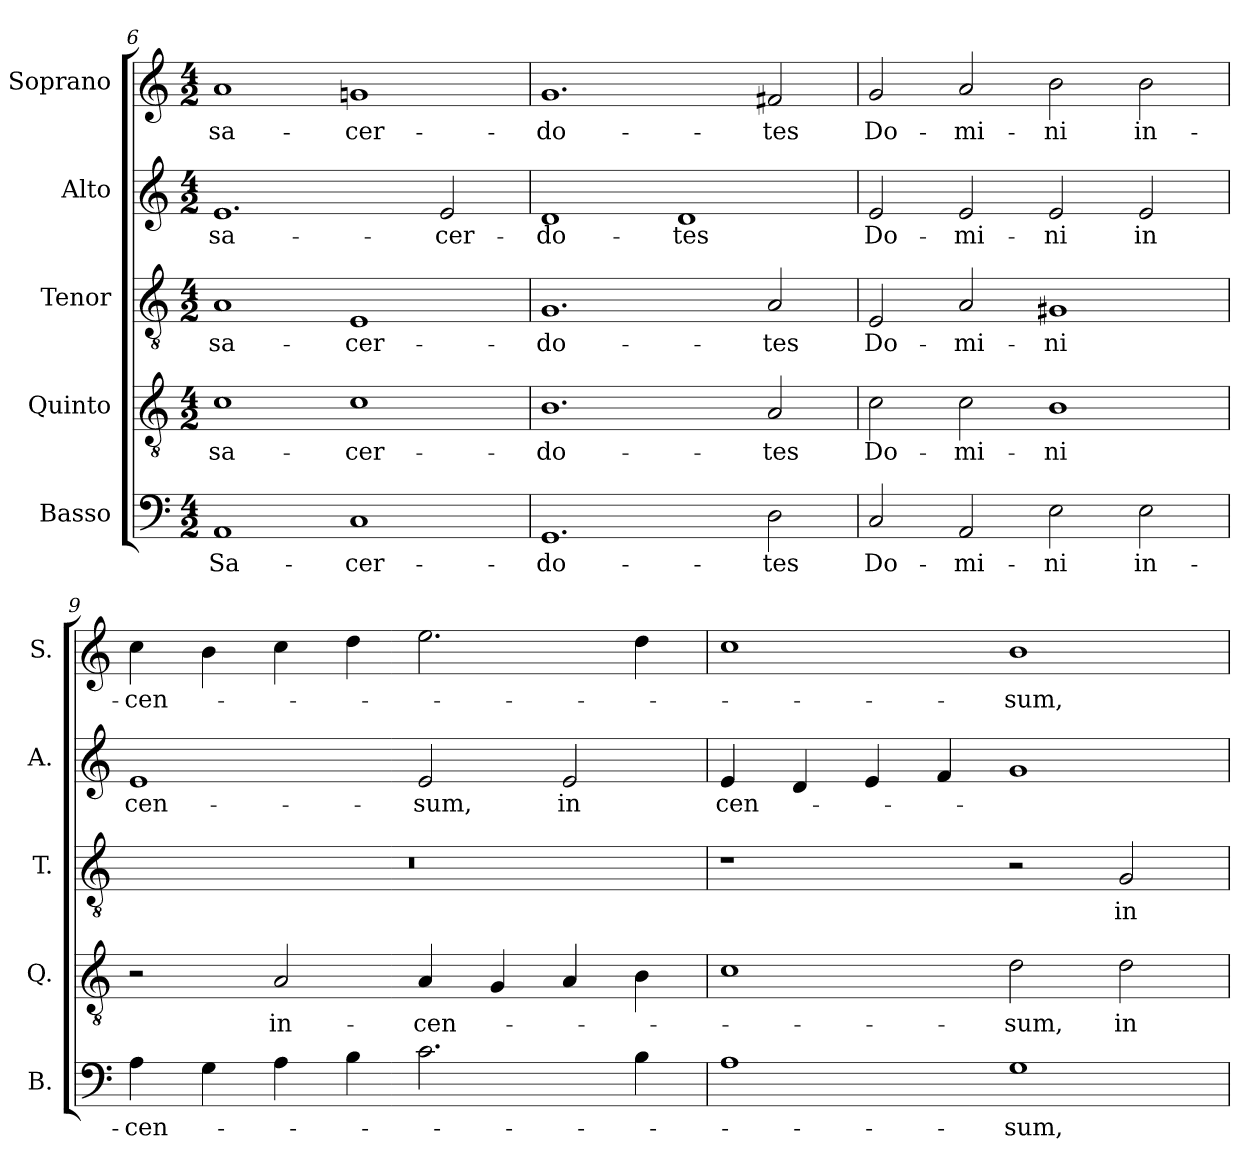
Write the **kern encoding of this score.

**kern	**text	**kern	**text	**kern	**text	**kern	**text	**kern	**text
*part5	*part5	*part4	*part4	*part3	*part3	*part2	*part2	*part1	*part1
*staff5	*staff5	*staff4	*staff4	*staff3	*staff3	*staff2	*staff2	*staff1	*staff1
*I"Basso	*	*I"Quinto	*	*I"Tenor	*	*I"Alto	*	*I"Soprano	*
*I'B.	*	*I'Q.	*	*I'T.	*	*I'A.	*	*I'S.	*
*clefF4	*	*clefGv2	*	*clefGv2	*	*clefG2	*	*clefG2	*
*	*	*ITrd7c12	*	*ITrd7c12	*	*	*	*	*
*k[]	*	*k[]	*	*k[]	*	*k[]	*	*k[]	*
*C:	*	*C:	*	*C:	*	*C:	*	*C:	*
*M4/2	*	*M4/2	*	*M4/2	*	*M4/2	*	*M4/2	*
=6	=6	=6	=6	=6	=6	=6	=6	=6	=6
!	!LO:LY:b:color=#000000	!	!	!	!	!	!	!	!
!	!	!	!LO:LY:b:color=#000000	!	!	!	!	!	!
!	!	!	!	!	!LO:LY:b:color=#000000	!	!	!	!
!	!	!	!	!	!	!	!LO:LY:b:color=#000000	!	!
!	!	!	!	!	!	!	!	!	!LO:LY:b:color=#000000
1AAi	Sa-	1Ci	sa-	1AAi	sa-	1.ei	sa-	1ai	sa-
!	!LO:LY:b:color=#000000	!	!	!	!	!	!	!	!
!	!	!	!LO:LY:b:color=#000000	!	!	!	!	!	!
!	!	!	!	!	!LO:LY:b:color=#000000	!	!	!	!
!	!	!	!	!	!	!	!	!	!LO:LY:b:color=#000000
1Ci	-cer-	1Ci	-cer-	1EEi	-cer-	.	.	1gni	-cer-
!	!	!	!	!	!	!	!LO:LY:b:color=#000000	!	!
.	.	.	.	.	.	2ei/	-cer-	.	.
=7	=7	=7	=7	=7	=7	=7	=7	=7	=7
!	!LO:LY:b:color=#000000	!	!	!	!	!	!	!	!
!	!	!	!LO:LY:b:color=#000000	!	!	!	!	!	!
!	!	!	!	!	!LO:LY:b:color=#000000	!	!	!	!
!	!	!	!	!	!	!	!LO:LY:b:color=#000000	!	!
!	!	!	!	!	!	!	!	!	!LO:LY:b:color=#000000
1.GGi	-do-	1.BBi	-do-	1.GGi	-do-	1di	-do-	1.gi	-do-
!	!	!	!	!	!	!	!LO:LY:b:color=#000000	!	!
.	.	.	.	.	.	1di	-tes	.	.
!	!LO:LY:b:color=#000000	!	!	!	!	!	!	!	!
!	!	!	!LO:LY:b:color=#000000	!	!	!	!	!	!
!	!	!	!	!	!LO:LY:b:color=#000000	!	!	!	!
!	!	!	!	!	!	!	!	!	!LO:LY:b:color=#000000
2Di\	-tes	2AAi/	-tes	2AAi/	-tes	.	.	2f#Xi/	-tes
!!LO:LB:g=z
=8	=8	=8	=8	=8	=8	=8	=8	=8	=8
!	!LO:LY:b:color=#000000	!	!	!	!	!	!	!	!
!	!	!	!LO:LY:b:color=#000000	!	!	!	!	!	!
!	!	!	!	!	!LO:LY:b:color=#000000	!	!	!	!
!	!	!	!	!	!	!	!LO:LY:b:color=#000000	!	!
!	!	!	!	!	!	!	!	!	!LO:LY:b:color=#000000
2Ci/	Do-	2Ci\	Do-	2EEi/	Do-	2ei/	Do-	2gi/	Do-
!	!LO:LY:b:color=#000000	!	!	!	!	!	!	!	!
!	!	!	!LO:LY:b:color=#000000	!	!	!	!	!	!
!	!	!	!	!	!LO:LY:b:color=#000000	!	!	!	!
!	!	!	!	!	!	!	!LO:LY:b:color=#000000	!	!
!	!	!	!	!	!	!	!	!	!LO:LY:b:color=#000000
2AAi/	-mi-	2Ci\	-mi-	2AAi/	-mi-	2ei/	-mi-	2ai/	-mi-
!	!LO:LY:b:color=#000000	!	!	!	!	!	!	!	!
!	!	!	!LO:LY:b:color=#000000	!	!	!	!	!	!
!	!	!	!	!	!LO:LY:b:color=#000000	!	!	!	!
!	!	!	!	!	!	!	!LO:LY:b:color=#000000	!	!
!	!	!	!	!	!	!	!	!	!LO:LY:b:color=#000000
2Ei\	-ni	1BBi	-ni	1GG#Xi	-ni	2ei/	-ni	2bi\	-ni
!	!LO:LY:b:color=#000000	!	!	!	!	!	!	!	!
!	!	!	!	!	!	!	!LO:LY:b:color=#000000	!	!
!	!	!	!	!	!	!	!	!	!LO:LY:b:color=#000000
2Ei\	in-	.	.	.	.	2ei/	in	2bi\	in-
=9	=9	=9	=9	=9	=9	=9	=9	=9	=9
!	!LO:LY:b:color=#000000	!	!	!LO:N:vis=1	!	!	!	!	!
!	!	!	!	!	!	!	!LO:LY:b:color=#000000	!	!
!	!	!	!	!	!	!	!	!	!LO:LY:b:color=#000000
4Ai\	-cen-	2r	.	0r	.	1ei	cen-	4cci\	-cen-
4Gi\	.	.	.	.	.	.	.	4bi\	.
!	!	!	!LO:LY:b:color=#000000	!	!	!	!	!	!
4Ai\	.	2AAi/	in-	.	.	.	.	4cci\	.
4Bi\	.	.	.	.	.	.	.	4ddi\	.
!	!	!	!LO:LY:b:color=#000000	!	!	!	!	!	!
!	!	!	!	!	!	!	!LO:LY:b:color=#000000	!	!
2.ci\	.	4AAi/	-cen-	.	.	2ei/	-sum,	2.eei\	.
.	.	4GGi/	.	.	.	.	.	.	.
!	!	!	!	!	!	!	!LO:LY:b:color=#000000	!	!
.	.	4AAi/	.	.	.	2ei/	in	.	.
4Bi\	.	4BBi\	.	.	.	.	.	4ddi\	.
=10	=10	=10	=10	=10	=10	=10	=10	=10	=10
!	!	!	!	!	!	!	!LO:LY:b:color=#000000	!	!
1Ai	.	1Ci	.	1r	.	4ei/	cen-	1cci	.
.	.	.	.	.	.	4di/	.	.	.
.	.	.	.	.	.	4ei/	.	.	.
.	.	.	.	.	.	4fi/	.	.	.
!	!LO:LY:b:color=#000000	!	!	!	!	!	!	!	!
!	!	!	!LO:LY:b:color=#000000	!	!	!	!	!	!
!	!	!	!	!	!	!	!	!	!LO:LY:b:color=#000000
1Gi	-sum,	2Di\	-sum,	2r	.	1gi	.	1bi	-sum,
!	!	!	!LO:LY:b:color=#000000	!	!	!	!	!	!
!	!	!	!	!	!LO:LY:b:color=#000000	!	!	!	!
.	.	2Di\	in-	2GGi/	in-	.	.	.	.
=	=	=	=	=	=	=	=	=	=
*-	*-	*-	*-	*-	*-	*-	*-	*-	*-
